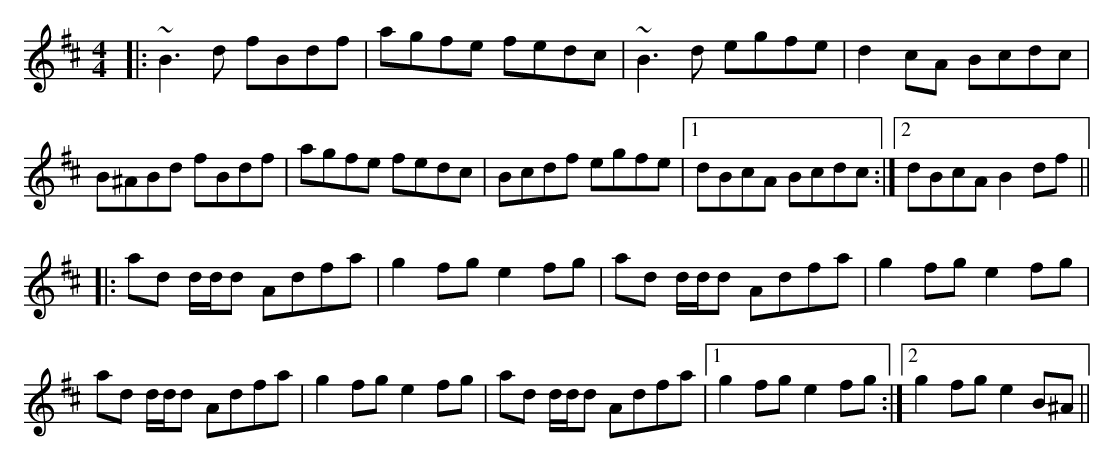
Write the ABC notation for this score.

X:1
M:4/4
K:Bmin
|:~B3d fBdf|agfe fedc|~B3d egfe|d2cA Bcdc|
B^ABd fBdf|agfe fedc|Bcdf egfe|1 dBcA Bcdc:|2 dBcA B2df||
|:ad d/d/d Adfa|g2fg e2fg|ad d/d/d Adfa|g2fg e2fg|
ad d/d/d Adfa|g2fg e2fg|ad d/d/d Adfa|1 g2fg e2fg:|2 g2fg e2B^A||
